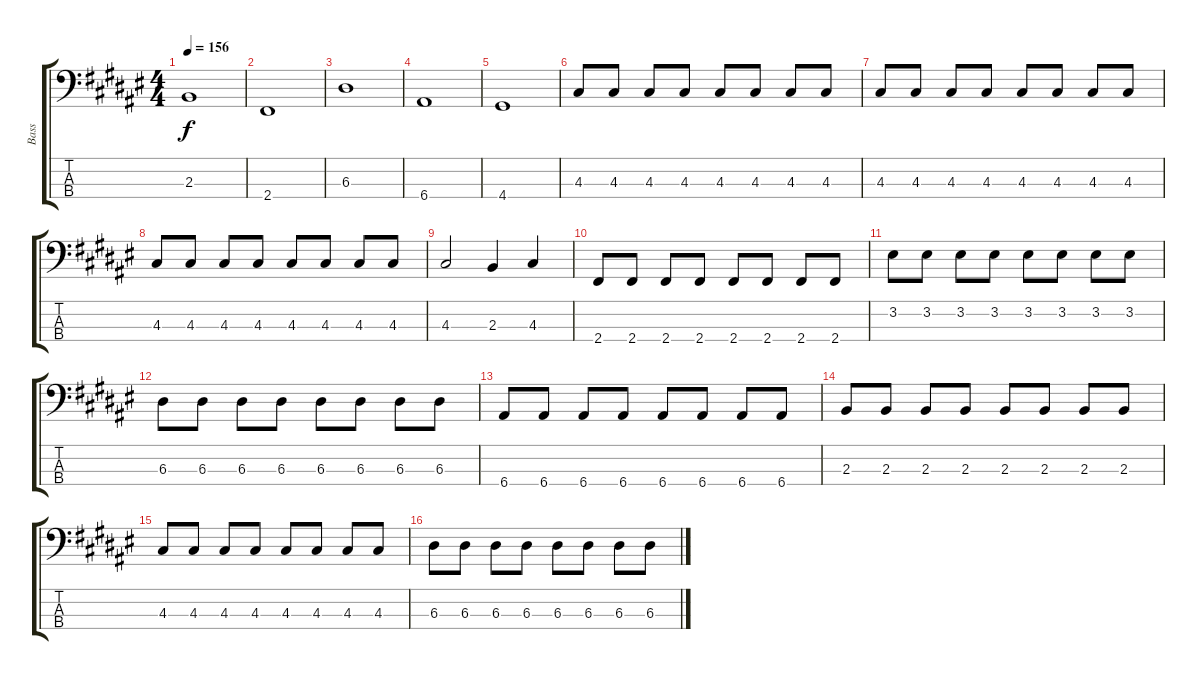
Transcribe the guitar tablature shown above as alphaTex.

\track ("Bass" "Bass") {instrument electricbassfinger}
\staff {score tabs}
\tuning (G2 D2 A1 E1) {hide}
\ts (4 4)
\tempo 156
\clef f4
\ks f#
2.3.1{dy f} |
2.4.1 |
6.3.1 |
6.4.1 |
4.4.1 |
4.3.8 4.3.8 4.3.8 4.3.8 4.3.8 4.3.8 4.3.8 4.3.8 |
4.3.8 4.3.8 4.3.8 4.3.8 4.3.8 4.3.8 4.3.8 4.3.8 |
4.3.8 4.3.8 4.3.8 4.3.8 4.3.8 4.3.8 4.3.8 4.3.8 |
4.3.2 2.3.4 4.3.4 |
2.4.8 2.4.8 2.4.8 2.4.8 2.4.8 2.4.8 2.4.8 2.4.8 |
3.2.8 3.2.8 3.2.8 3.2.8 3.2.8 3.2.8 3.2.8 3.2.8 |
6.3.8 6.3.8 6.3.8 6.3.8 6.3.8 6.3.8 6.3.8 6.3.8 |
6.4.8 6.4.8 6.4.8 6.4.8 6.4.8 6.4.8 6.4.8 6.4.8 |
2.3.8 2.3.8 2.3.8 2.3.8 2.3.8 2.3.8 2.3.8 2.3.8 |
4.3.8 4.3.8 4.3.8 4.3.8 4.3.8 4.3.8 4.3.8 4.3.8 |
6.3.8 6.3.8 6.3.8 6.3.8 6.3.8 6.3.8 6.3.8 6.3.8
